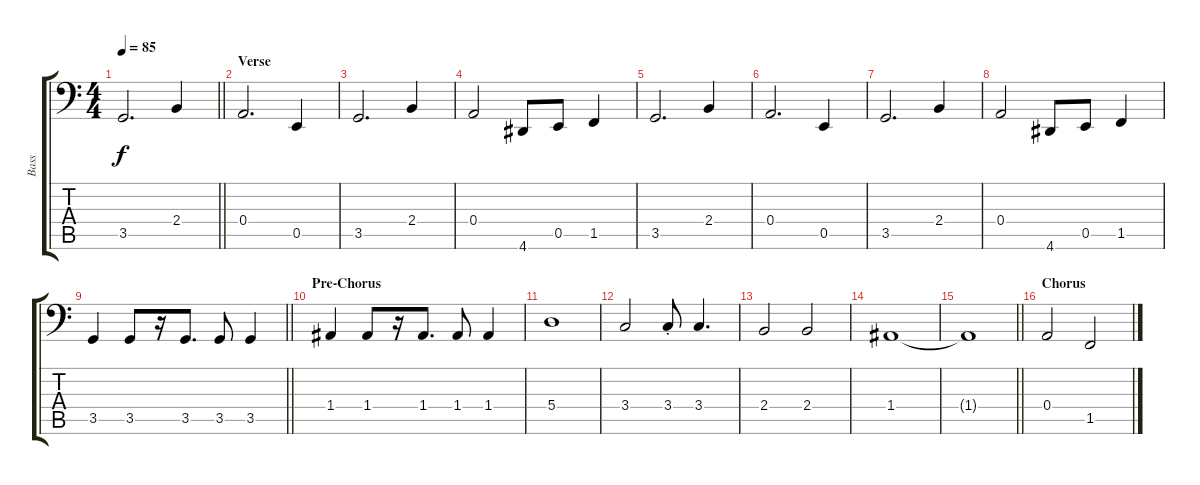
\track ("Bass" "Bass") {instrument electricbassfinger}
\staff {score tabs}
\tuning (C3 G2 D2 A1 E1 B0) {hide}
\ts (4 4)
\tempo 85
\clef f4
\barLineRight lightlight
\ks c
3.5.2{d dy f} 2.4.4 |
\section ("" "Verse")
0.4.2{d} 0.5.4 |
3.5.2{d} 2.4.4 |
0.4.2 4.6.8 0.5.8 1.5.4 |
3.5.2{d} 2.4.4 |
0.4.2{d} 0.5.4 |
3.5.2{d} 2.4.4 |
0.4.2 4.6.8 0.5.8 1.5.4 |
\barLineRight lightlight
3.5.4 3.5.8 r.16 3.5.8{d} 3.5.8 3.5.4 |
\section ("" "Pre-Chorus")
1.4.4 1.4.8 r.16 1.4.8{d} 1.4.8 1.4.4 |
5.4.1 |
3.4.2 3.4{st}.8 3.4.4{d} |
2.4.2 2.4.2 |
1.4.1 |
\barLineRight lightlight
1.4{t}.1 |
\section ("" "Chorus")
0.4.2 1.5.2
